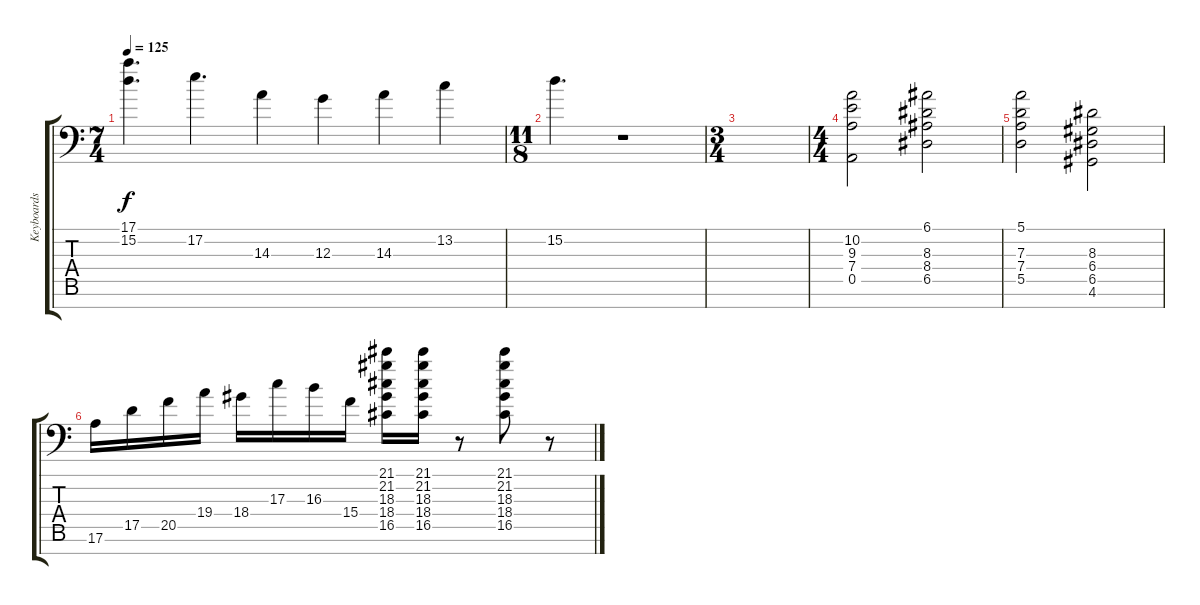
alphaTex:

\track ("Keyboards 2" "Keyboards ") {instrument stringensemble1}
\staff {score tabs}
\tuning (E4 B3 G3 D3 A2 E2 A1) {hide}
\ts (7 4)
\tempo 125
\clef f4
\ks c
(17.1{t} 15.2).4{d dy f} 17.2.4{d} 14.3.4 12.3.4 14.3.4 13.2.4 |
\ts (11 8)
15.2.4{d} r.1 |
\ts (3 4)
|
\ts (4 4)
(10.2 9.3 7.4 0.5).2{volume 3} (6.1 8.3 8.4 6.5).2 |
(5.1 7.3 7.4 5.5).2 (8.3 6.4 6.5 4.6).2 |
17.6.16 17.5.16 20.5.16 19.4.16 18.4.16 17.3.16 16.3.16 15.4.16 (21.1 21.2 18.3 18.4 16.5).16 (21.1 21.2 18.3 18.4 16.5).16 r.8 (21.1 21.2 18.3 18.4 16.5).8 r.8
